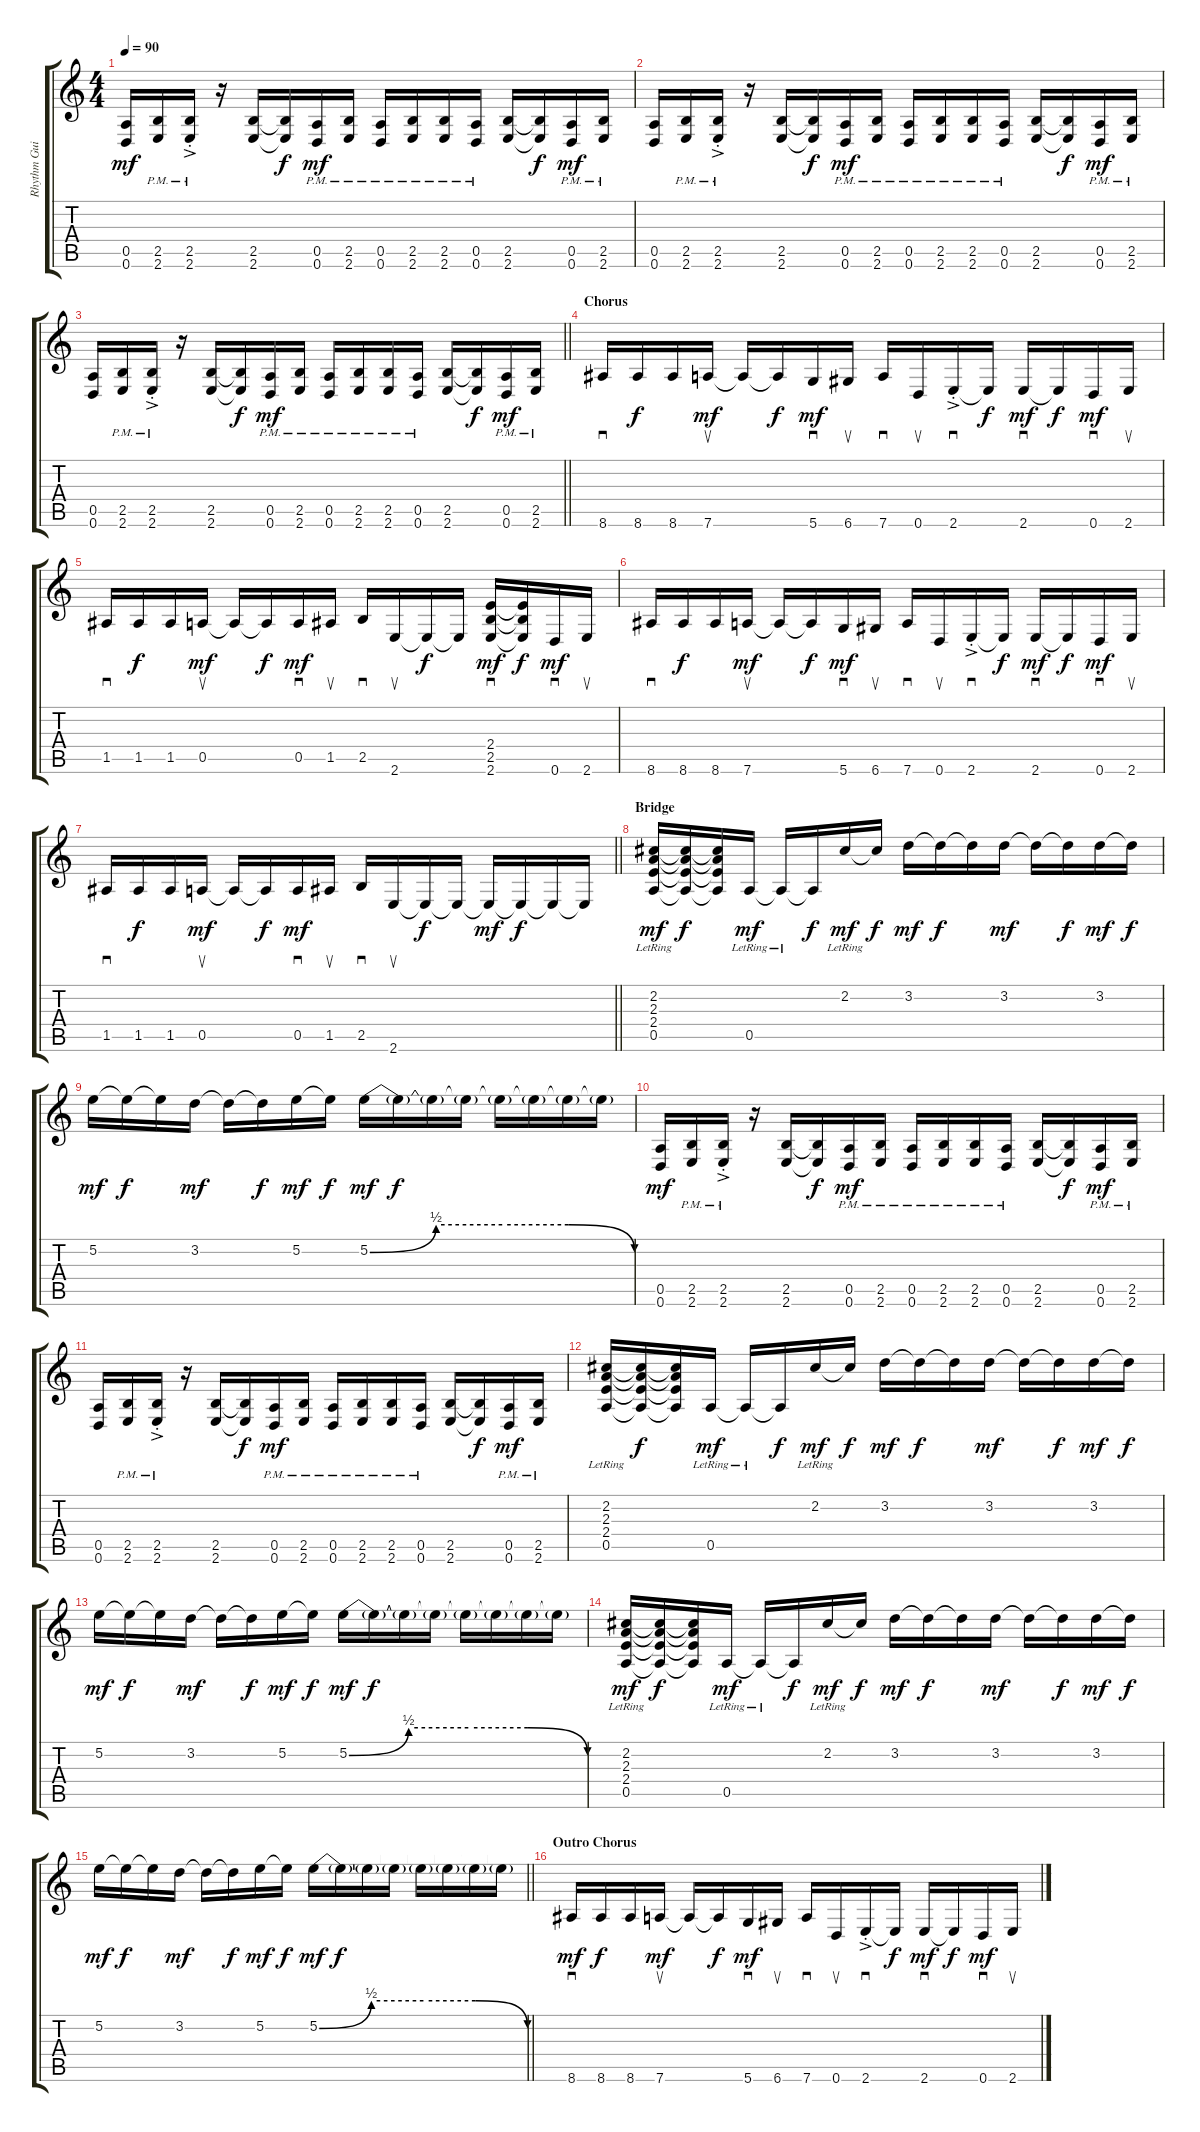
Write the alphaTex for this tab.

\track ("Rhythm Guitar" "Rhythm Gui") {instrument distortionguitar}
\staff {score tabs}
\tuning (E4 B3 G3 D3 A2 D2) {hide}
\ts (4 4)
\tempo 90
\clef g2
\ks c
(0.5 0.6).16{dy mf} (2.5 2.6{pm}).16 (2.5 2.6{ac pm st}).16 r.16 (2.5 2.6).16 (2.5{t} 2.6{t}).16{dy f} (0.5 0.6{pm}).16{dy mf} (2.5 2.6{pm}).16 (0.5 0.6{pm}).16 (2.5 2.6{pm}).16 (2.5 2.6{pm}).16 (0.5 0.6{pm}).16 (2.5 2.6).16 (2.5{t} 2.6{t}).16{dy f} (0.5 0.6{pm}).16{dy mf} (2.5 2.6{pm}).16 |
(0.5 0.6).16 (2.5 2.6{pm}).16 (2.5 2.6{ac pm st}).16 r.16 (2.5 2.6).16 (2.5{t} 2.6{t}).16{dy f} (0.5 0.6{pm}).16{dy mf} (2.5 2.6{pm}).16 (0.5 0.6{pm}).16 (2.5 2.6{pm}).16 (2.5 2.6{pm}).16 (0.5 0.6{pm}).16 (2.5 2.6).16 (2.5{t} 2.6{t}).16{dy f} (0.5 0.6{pm}).16{dy mf} (2.5 2.6{pm}).16 |
\barLineRight lightlight
(0.5 0.6).16 (2.5 2.6{pm}).16 (2.5 2.6{ac pm st}).16 r.16 (2.5 2.6).16 (2.5{t} 2.6{t}).16{dy f} (0.5 0.6{pm}).16{dy mf} (2.5 2.6{pm}).16 (0.5 0.6{pm}).16 (2.5 2.6{pm}).16 (2.5 2.6{pm}).16 (0.5 0.6{pm}).16 (2.5 2.6).16 (2.5{t} 2.6{t}).16{dy f} (0.5 0.6{pm}).16{dy mf} (2.5 2.6{pm}).16 |
\section ("" "Chorus")
8.6.16{sd} 8.6.16{dy f} 8.6.16 7.6.16{su dy mf} 7.6{t}.16 7.6{t}.16{dy f} 5.6.16{sd dy mf} 6.6.16{su} 7.6.16{sd} 0.6.16{su} 2.6{ac st}.16{sd} 2.6{t}.16{dy f} 2.6.16{sd dy mf} 2.6{t}.16{dy f} 0.6.16{sd dy mf} 2.6.16{su} |
1.5.16{sd} 1.5.16{dy f} 1.5.16 0.5.16{su dy mf} 0.5{t}.16 0.5{t}.16{dy f} 0.5.16{sd dy mf} 1.5.16{su} 2.5.16{sd} 2.6.16{su} 2.6{t}.16{dy f} 2.6{t}.16 (2.4 2.5 2.6).16{sd dy mf} (2.4{t} 2.5{t} 2.6{t}).16{dy f} 0.6.16{sd dy mf} 2.6.16{su} |
8.6.16{sd} 8.6.16{dy f} 8.6.16 7.6.16{su dy mf} 7.6{t}.16 7.6{t}.16{dy f} 5.6.16{sd dy mf} 6.6.16{su} 7.6.16{sd} 0.6.16{su} 2.6{ac st}.16{sd} 2.6{t}.16{dy f} 2.6.16{sd dy mf} 2.6{t}.16{dy f} 0.6.16{sd dy mf} 2.6.16{su} |
\barLineRight lightlight
1.5.16{sd} 1.5.16{dy f} 1.5.16 0.5.16{su dy mf} 0.5{t}.16 0.5{t}.16{dy f} 0.5.16{sd dy mf} 1.5.16{su} 2.5.16{sd} 2.6.16{su} 2.6{t}.16{dy f} 2.6{t}.16 2.6{t}.16{dy mf} 2.6{t}.16{dy f} 2.6{t}.16 2.6{t}.16 |
\section ("" "Bridge")
(2.2{lr} 2.3{lr} 2.4{lr} 0.5{lr}).16{dy mf} (2.2{t} 2.3{t} 2.4{t} 0.5{t}).16{dy f} (2.2{t} 2.3{t} 2.4{t} 0.5{t}).16 0.5{lr}.16{dy mf} 0.5{lr t}.16 0.5{t}.16{dy f} 2.2{lr}.16{dy mf} 2.2{t}.16{dy f} 3.2.16{dy mf} 3.2{t}.16{dy f} 3.2{t}.16 3.2.16{dy mf} 3.2{t}.16 3.2{t}.16{dy f} 3.2.16{dy mf} 3.2{t}.16{dy f} |
5.2.16{dy mf} 5.2{t}.16{dy f} 5.2{t}.16 3.2.16{dy mf} 3.2{t}.16 3.2{t}.16{dy f} 5.2.16{dy mf} 5.2{t}.16{dy f} 5.2{be (custom 0 0 15 2 30 2 45 2 60 0)}.16{dy mf} 5.2{t}.16{dy f} 5.2{t}.16 5.2{t}.16 5.2{t}.16 5.2{t}.16 5.2{t}.16 5.2{t}.16 |
(0.5 0.6).16{dy mf} (2.5 2.6{pm}).16 (2.5 2.6{ac pm st}).16 r.16 (2.5 2.6).16 (2.5{t} 2.6{t}).16{dy f} (0.5 0.6{pm}).16{dy mf} (2.5 2.6{pm}).16 (0.5 0.6{pm}).16 (2.5 2.6{pm}).16 (2.5 2.6{pm}).16 (0.5 0.6{pm}).16 (2.5 2.6).16 (2.5{t} 2.6{t}).16{dy f} (0.5 0.6{pm}).16{dy mf} (2.5 2.6{pm}).16 |
(0.5 0.6).16 (2.5 2.6{pm}).16 (2.5 2.6{ac pm st}).16 r.16 (2.5 2.6).16 (2.5{t} 2.6{t}).16{dy f} (0.5 0.6{pm}).16{dy mf} (2.5 2.6{pm}).16 (0.5 0.6{pm}).16 (2.5 2.6{pm}).16 (2.5 2.6{pm}).16 (0.5 0.6{pm}).16 (2.5 2.6).16 (2.5{t} 2.6{t}).16{dy f} (0.5 0.6{pm}).16{dy mf} (2.5 2.6{pm}).16 |
(2.2{lr} 2.3{lr} 2.4{lr} 0.5{lr}).16 (2.2{t} 2.3{t} 2.4{t} 0.5{t}).16{dy f} (2.2{t} 2.3{t} 2.4{t} 0.5{t}).16 0.5{lr}.16{dy mf} 0.5{lr t}.16 0.5{t}.16{dy f} 2.2{lr}.16{dy mf} 2.2{t}.16{dy f} 3.2.16{dy mf} 3.2{t}.16{dy f} 3.2{t}.16 3.2.16{dy mf} 3.2{t}.16 3.2{t}.16{dy f} 3.2.16{dy mf} 3.2{t}.16{dy f} |
5.2.16{dy mf} 5.2{t}.16{dy f} 5.2{t}.16 3.2.16{dy mf} 3.2{t}.16 3.2{t}.16{dy f} 5.2.16{dy mf} 5.2{t}.16{dy f} 5.2{be (custom 0 0 15 2 30 2 45 2 60 0)}.16{dy mf} 5.2{t}.16{dy f} 5.2{t}.16 5.2{t}.16 5.2{t}.16 5.2{t}.16 5.2{t}.16 5.2{t}.16 |
(2.2{lr} 2.3{lr} 2.4{lr} 0.5{lr}).16{dy mf} (2.2{t} 2.3{t} 2.4{t} 0.5{t}).16{dy f} (2.2{t} 2.3{t} 2.4{t} 0.5{t}).16 0.5{lr}.16{dy mf} 0.5{lr t}.16 0.5{t}.16{dy f} 2.2{lr}.16{dy mf} 2.2{t}.16{dy f} 3.2.16{dy mf} 3.2{t}.16{dy f} 3.2{t}.16 3.2.16{dy mf} 3.2{t}.16 3.2{t}.16{dy f} 3.2.16{dy mf} 3.2{t}.16{dy f} |
\barLineRight lightlight
5.2.16{dy mf} 5.2{t}.16{dy f} 5.2{t}.16 3.2.16{dy mf} 3.2{t}.16 3.2{t}.16{dy f} 5.2.16{dy mf} 5.2{t}.16{dy f} 5.2{be (custom 0 0 15 2 30 2 45 2 60 0)}.16{dy mf} 5.2{t}.16{dy f} 5.2{t}.16 5.2{t}.16 5.2{t}.16 5.2{t}.16 5.2{t}.16 5.2{t}.16 |
\section ("" "Outro Chorus")
8.6.16{sd dy mf} 8.6.16{dy f} 8.6.16 7.6.16{su dy mf} 7.6{t}.16 7.6{t}.16{dy f} 5.6.16{sd dy mf} 6.6.16{su} 7.6.16{sd} 0.6.16{su} 2.6{ac st}.16{sd} 2.6{t}.16{dy f} 2.6.16{sd dy mf} 2.6{t}.16{dy f} 0.6.16{sd dy mf} 2.6.16{su}
